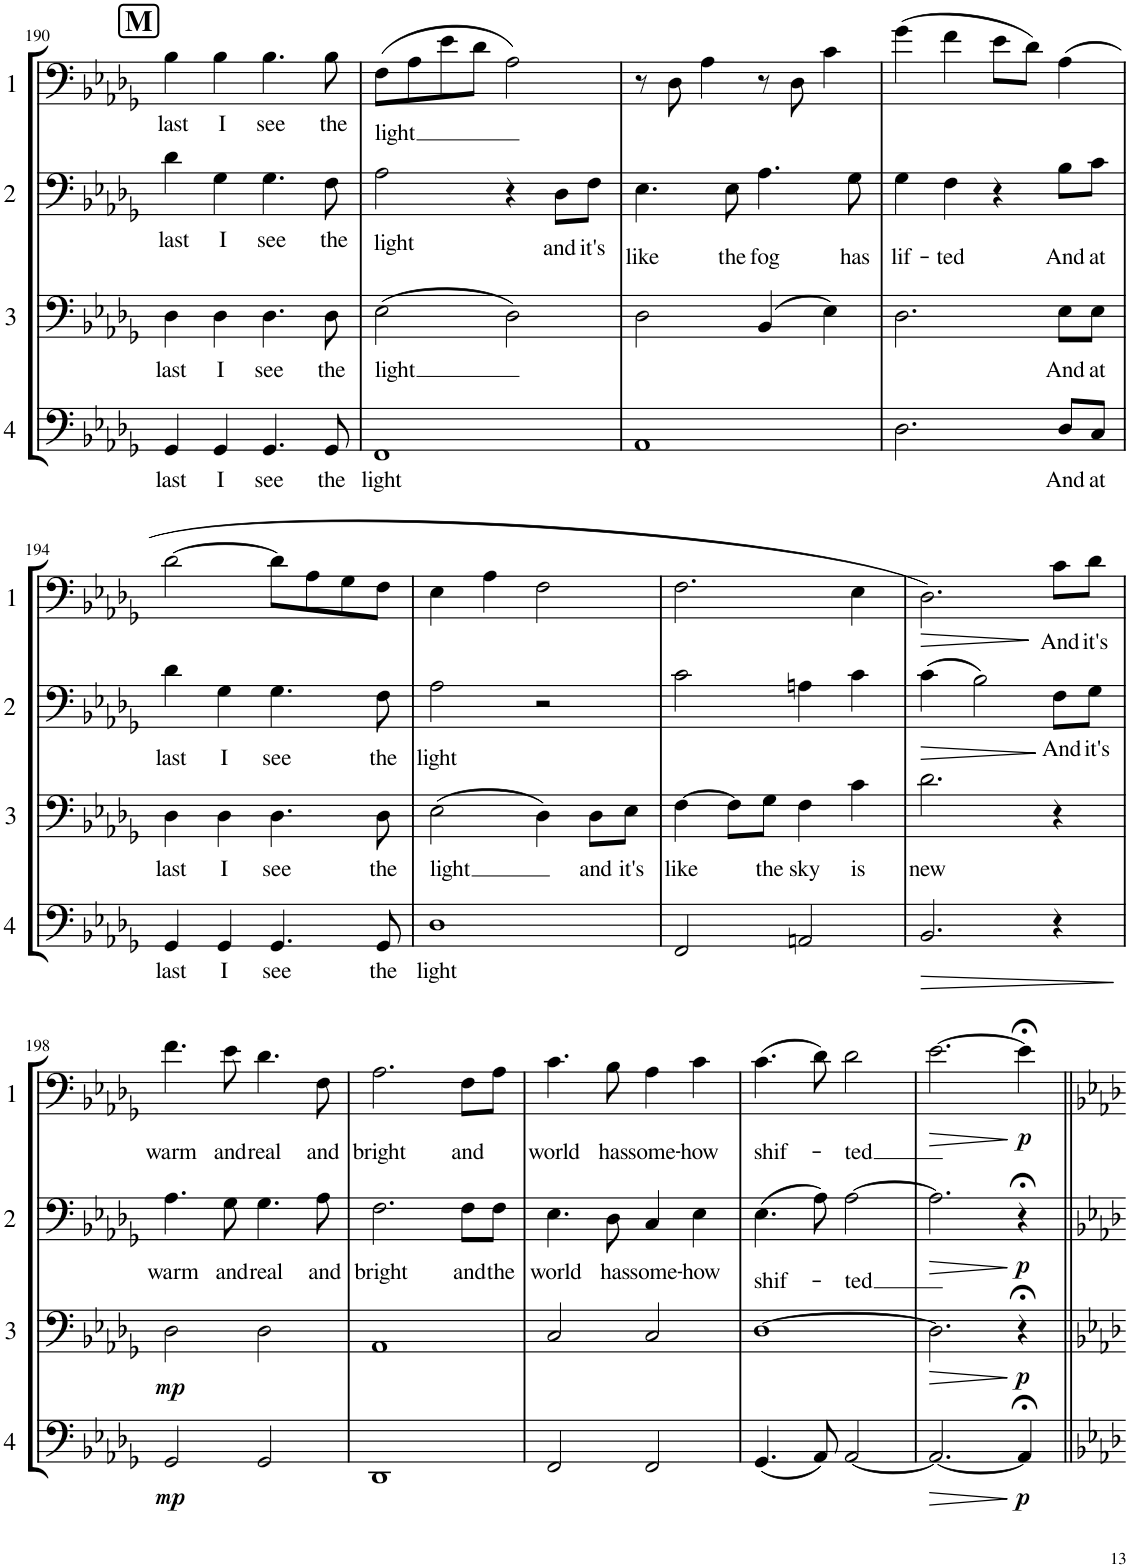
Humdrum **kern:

**kern	**text	**dynam	**kern	**text	**dynam	**kern	**text	**dynam	**kern	**text	**dynam
*part4	*part4	*part4	*part3	*part3	*part3	*part2	*part2	*part2	*part1	*part1	*part1
*staff4	*staff4	*staff4	*staff3	*staff3	*staff3	*staff2	*staff2	*staff2	*staff1	*staff1	*staff1
*I"Euphonium 4	*	*	*I"Euphonium 3	*	*	*I"Euphonium 2	*	*	*I"Euphonium 1	*	*
!!LO:PB:g=z
*clefF4	*	*	*clefF4	*	*	*clefF4	*	*	*clefF4	*	*
*k[b-e-a-d-g-]	*	*	*k[b-e-a-d-g-]	*	*	*k[b-e-a-d-g-]	*	*	*k[b-e-a-d-g-]	*	*
*M4/4	*	*	*M4/4	*	*	*M4/4	*	*	*M4/4	*	*
!!LO:REH:place=s1:a:B:cj:fs=14:t=M
=190	=190	=190	=190	=190	=190	=190	=190	=190	=190	=190	=190
!	!LO:LY:b	!	!	!LO:LY:b	!	!	!LO:LY:b	!	!	!LO:LY:b	!
4GG-/	last	.	4D-\	last	.	4d-\	last	.	4B-\	last	.
!	!LO:LY:b	!	!	!LO:LY:b	!	!	!LO:LY:b	!	!	!LO:LY:b	!
4GG-/	I	.	4D-\	I	.	4G-\	I	.	4B-\	I	.
!	!LO:LY:b	!	!	!LO:LY:b	!	!	!LO:LY:b	!	!	!LO:LY:b	!
4.GG-/	see	.	4.D-\	see	.	4.G-\	see	.	4.B-\	see	.
!	!LO:LY:b	!	!	!LO:LY:b	!	!	!LO:LY:b	!	!	!LO:LY:b	!
8GG-/	the	.	8D-\	the	.	8F\	the	.	8B-\	the	.
=191	=191	=191	=191	=191	=191	=191	=191	=191	=191	=191	=191
!	!LO:LY:b	!	!	!LO:LY:b	!	!	!LO:LY:b	!	!	!LO:LY:b	!
1FF	light	.	(2E-\	light	.	2A-\	light	.	(8F\L	light	.
.	.	.	.	.	.	.	.	.	8A-\	.	.
.	.	.	.	.	.	.	.	.	8e-\	.	.
.	.	.	.	.	.	.	.	.	8d-\J	.	.
.	.	.	2D-\)	.	.	4r	.	.	2A-\)	.	.
!	!	!	!	!	!	!	!LO:LY:b	!	!	!	!
.	.	.	.	.	.	8D-\L	and	.	.	.	.
!	!	!	!	!	!	!	!LO:LY:b	!	!	!	!
.	.	.	.	.	.	8F\J	it's	.	.	.	.
=192	=192	=192	=192	=192	=192	=192	=192	=192	=192	=192	=192
!	!	!	!	!	!	!	!LO:LY:b	!	!	!	!
1AA-	.	.	2D-\	.	.	4.E-\	like	.	8r	.	.
.	.	.	.	.	.	.	.	.	8D-\	.	.
.	.	.	.	.	.	.	.	.	4A-\	.	.
!	!	!	!	!	!	!	!LO:LY:b	!	!	!	!
.	.	.	.	.	.	8E-\	the	.	.	.	.
!	!	!	!	!	!	!	!LO:LY:b	!	!	!	!
.	.	.	(4BB-/	.	.	4.A-\	fog	.	8r	.	.
.	.	.	.	.	.	.	.	.	8D-\	.	.
.	.	.	4E-\)	.	.	.	.	.	4c\	.	.
!	!	!	!	!	!	!	!LO:LY:b	!	!	!	!
.	.	.	.	.	.	8G-\	has	.	.	.	.
=193	=193	=193	=193	=193	=193	=193	=193	=193	=193	=193	=193
!	!	!	!	!	!	!	!LO:LY:b	!	!	!	!
2.D-\	.	.	2.D-\	.	.	4G-\	lif-	.	(4g-\	.	.
!	!	!	!	!	!	!	!LO:LY:b	!	!	!	!
.	.	.	.	.	.	4F\	-ted	.	4f\	.	.
.	.	.	.	.	.	4r	.	.	8e-\L	.	.
.	.	.	.	.	.	.	.	.	8d-\J)	.	.
!	!LO:LY:b	!	!	!LO:LY:b	!	!	!LO:LY:b	!	!	!	!
8D-/L	And	.	8E-\L	And	.	8B-\L	And	.	(4A-\	.	.
!	!LO:LY:b	!	!	!LO:LY:b	!	!	!LO:LY:b	!	!	!	!
8C/J	at	.	8E-\J	at	.	8c\J	at	.	.	.	.
!!LO:LB:g=z
=194	=194	=194	=194	=194	=194	=194	=194	=194	=194	=194	=194
!	!LO:LY:b	!	!	!LO:LY:b	!	!	!LO:LY:b	!	!	!	!
4GG-/	last	.	4D-\	last	.	4d-\	last	.	[2d-\	.	.
!	!LO:LY:b	!	!	!LO:LY:b	!	!	!LO:LY:b	!	!	!	!
4GG-/	I	.	4D-\	I	.	4G-\	I	.	.	.	.
!	!LO:LY:b	!	!	!LO:LY:b	!	!	!LO:LY:b	!	!	!	!
4.GG-/	see	.	4.D-\	see	.	4.G-\	see	.	8d-\L]	.	.
.	.	.	.	.	.	.	.	.	8A-\	.	.
.	.	.	.	.	.	.	.	.	8G-\	.	.
!	!LO:LY:b	!	!	!LO:LY:b	!	!	!LO:LY:b	!	!	!	!
8GG-/	the	.	8D-\	the	.	8F\	the	.	8F\J	.	.
=195	=195	=195	=195	=195	=195	=195	=195	=195	=195	=195	=195
!	!LO:LY:b	!	!	!LO:LY:b	!	!	!LO:LY:b	!	!	!	!
1D-	light	.	(2E-\	light	.	2A-\	light	.	4E-\	.	.
.	.	.	.	.	.	.	.	.	4A-\	.	.
.	.	.	4D-\)	.	.	2r	.	.	2F\	.	.
!	!	!	!	!LO:LY:b	!	!	!	!	!	!	!
.	.	.	8D-\L	and	.	.	.	.	.	.	.
!	!	!	!	!LO:LY:b	!	!	!	!	!	!	!
.	.	.	8E-\J	it's	.	.	.	.	.	.	.
=196	=196	=196	=196	=196	=196	=196	=196	=196	=196	=196	=196
!	!	!	!	!LO:LY:b	!	!	!	!	!	!	!
2FF/	.	.	[4F\	like	.	2c\	.	.	2.F\	.	.
.	.	.	8F\L]	.	.	.	.	.	.	.	.
!	!	!	!	!LO:LY:b	!	!	!	!	!	!	!
.	.	.	8G-\J	the	.	.	.	.	.	.	.
!	!	!	!	!LO:LY:b	!	!	!	!	!	!	!
2AAn/	.	.	4F\	sky	.	4An\	.	.	.	.	.
!	!	!	!	!LO:LY:b	!	!	!	!	!	!	!
.	.	.	4c\	is	.	4c\	.	.	4E-\	.	.
=197	=197	=197	=197	=197	=197	=197	=197	=197	=197	=197	=197
!	!	!LO:HP:b	!	!LO:LY:b	!	!	!	!LO:HP:b	!	!	!LO:HP:b
2.BB-/	.	>	2.d-\	new	.	(4c\	.	>	2.D-\)	.	>
.	.	.	.	.	.	2B-\)	.	.	.	.	.
!	!	!	!	!	!	!	!LO:LY:b	!	!	!LO:LY:b	!
4r	.	.	4r	.	.	8F\L	And	]	8c\L	And	]
!	!	!	!	!	!	!	!LO:LY:b	!	!	!LO:LY:b	!
.	.	.	.	.	.	8G-\J	it's	.	8d-\J	it's	.
.	.	]	.	.	.	.	.	.	.	.	.
!!LO:LB:g=z
=198	=198	=198	=198	=198	=198	=198	=198	=198	=198	=198	=198
!	!	!LO:DY:b	!	!	!LO:DY:b	!	!LO:LY:b	!	!	!LO:LY:b	!
2GG-/	.	mp	2D-\	.	mp	4.A-\	warm	.	4.f\	warm	.
!	!	!	!	!	!	!	!LO:LY:b	!	!	!LO:LY:b	!
.	.	.	.	.	.	8G-\	and	.	8e-\	and	.
!	!	!	!	!	!	!	!LO:LY:b	!	!	!LO:LY:b	!
2GG-/	.	.	2D-\	.	.	4.G-\	real	.	4.d-\	real	.
!	!	!	!	!	!	!	!LO:LY:b	!	!	!LO:LY:b	!
.	.	.	.	.	.	8A-\	and	.	8F\	and	.
=199	=199	=199	=199	=199	=199	=199	=199	=199	=199	=199	=199
!	!	!	!	!	!	!	!LO:LY:b	!	!	!LO:LY:b	!
1DD-	.	.	1AA-	.	.	2.F\	bright	.	2.A-\	bright	.
!	!	!	!	!	!	!	!LO:LY:b	!	!	!LO:LY:b	!
.	.	.	.	.	.	8F\L	and	.	8F\L	and	.
!	!	!	!	!	!	!	!LO:LY:b	!	!	!	!
.	.	.	.	.	.	8F\J	the	.	8A-\J	.	.
=200	=200	=200	=200	=200	=200	=200	=200	=200	=200	=200	=200
!	!	!	!	!	!	!	!LO:LY:b	!	!	!LO:LY:b	!
2FF/	.	.	2C/	.	.	4.E-\	world	.	4.c\	world	.
!	!	!	!	!	!	!	!LO:LY:b	!	!	!LO:LY:b	!
.	.	.	.	.	.	8D-\	has	.	8B-\	has	.
!	!	!	!	!	!	!	!LO:LY:b	!	!	!LO:LY:b	!
2FF/	.	.	2C/	.	.	4C/	some-	.	4A-\	some-	.
!	!	!	!	!	!	!	!LO:LY:b	!	!	!LO:LY:b	!
.	.	.	.	.	.	4E-\	-how	.	4c\	-how	.
=201	=201	=201	=201	=201	=201	=201	=201	=201	=201	=201	=201
!	!	!	!	!	!	!	!LO:LY:b	!	!	!LO:LY:b	!
(4.GG-/	.	.	[1D-	.	.	(4.E-\	shif-	.	(4.c\	shif-	.
8AA-/)	.	.	.	.	.	8A-\)	.	.	8d-\)	.	.
!	!	!	!	!	!	!	!LO:LY:b	!	!	!LO:LY:b	!
[2AA-/	.	.	.	.	.	[2A-\	-ted	.	2d-\	-ted	.
=202	=202	=202	=202	=202	=202	=202	=202	=202	=202	=202	=202
!	!	!LO:HP:b	!	!	!LO:HP:b	!	!	!LO:HP:b	!	!	!LO:HP:b
2.AA-/_	.	>	2.D-\]	.	>	2.A-\]	.	>	[2.e-\	.	>
!	!	!LO:DY:n=1:b	!	!	!LO:DY:n=1:b	!	!	!LO:DY:n=1:b	!	!	!LO:DY:n=1:b
4AA-;</]	.	] p	4r;<	.	] p	4r;<	.	] p	4e-;<\]	.	] p
=||	=||	=||	=||	=||	=||	=||	=||	=||	=||	=||	=||
*-	*-	*-	*-	*-	*-	*-	*-	*-	*-	*-	*-
